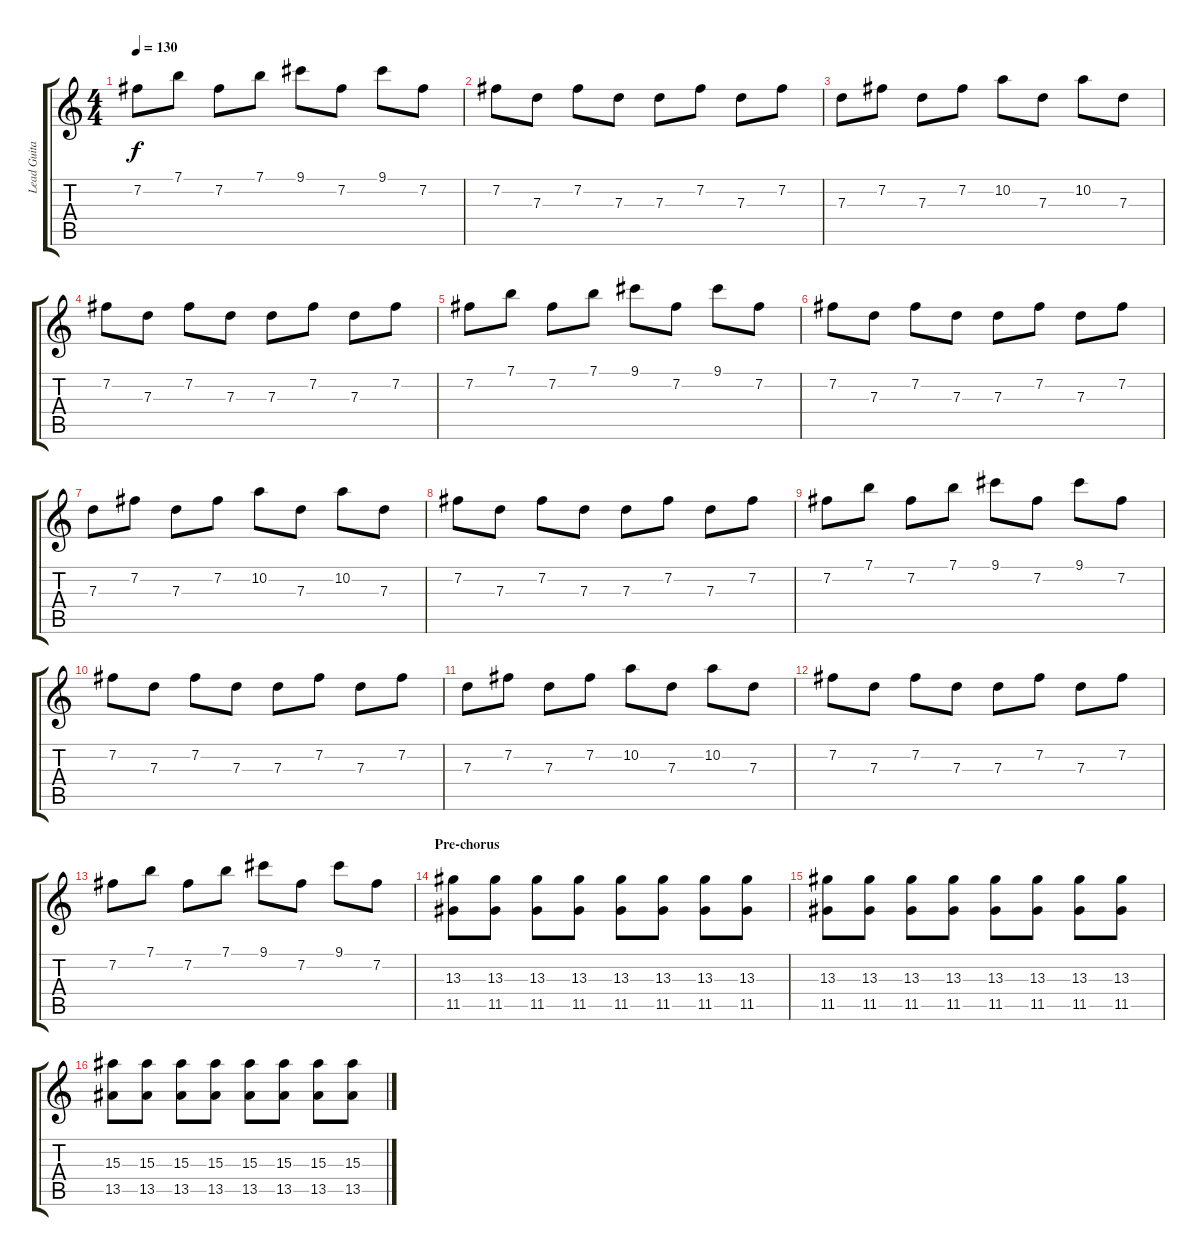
\track ("Lead Guitar" "Lead Guita") {instrument electricguitarjazz}
\staff {score tabs}
\tuning (E4 B3 G3 D3 A2 E2) {hide}
\ts (4 4)
\tempo 130
\clef g2
\ks c
7.2.8{dy f} 7.1.8 7.2.8 7.1.8 9.1.8 7.2.8 9.1.8 7.2.8 |
7.2.8 7.3.8 7.2.8 7.3.8 7.3.8 7.2.8 7.3.8 7.2.8 |
7.3.8 7.2.8 7.3.8 7.2.8 10.2.8 7.3.8 10.2.8 7.3.8 |
7.2.8 7.3.8 7.2.8 7.3.8 7.3.8 7.2.8 7.3.8 7.2.8 |
7.2.8 7.1.8 7.2.8 7.1.8 9.1.8 7.2.8 9.1.8 7.2.8 |
7.2.8 7.3.8 7.2.8 7.3.8 7.3.8 7.2.8 7.3.8 7.2.8 |
7.3.8 7.2.8 7.3.8 7.2.8 10.2.8 7.3.8 10.2.8 7.3.8 |
7.2.8 7.3.8 7.2.8 7.3.8 7.3.8 7.2.8 7.3.8 7.2.8 |
7.2.8 7.1.8 7.2.8 7.1.8 9.1.8 7.2.8 9.1.8 7.2.8 |
7.2.8 7.3.8 7.2.8 7.3.8 7.3.8 7.2.8 7.3.8 7.2.8 |
7.3.8 7.2.8 7.3.8 7.2.8 10.2.8 7.3.8 10.2.8 7.3.8 |
7.2.8 7.3.8 7.2.8 7.3.8 7.3.8 7.2.8 7.3.8 7.2.8 |
7.2.8 7.1.8 7.2.8 7.1.8 9.1.8 7.2.8 9.1.8 7.2.8 |
\section ("" "Pre-chorus")
(13.3 11.5).8{instrument distortionguitar} (13.3 11.5).8 (13.3 11.5).8 (13.3 11.5).8 (13.3 11.5).8 (13.3 11.5).8 (13.3 11.5).8 (13.3 11.5).8 |
(13.3 11.5).8{instrument distortionguitar} (13.3 11.5).8 (13.3 11.5).8 (13.3 11.5).8 (13.3 11.5).8 (13.3 11.5).8 (13.3 11.5).8 (13.3 11.5).8 |
(15.3 13.5).8 (15.3 13.5).8 (15.3 13.5).8 (15.3 13.5).8 (15.3 13.5).8 (15.3 13.5).8 (15.3 13.5).8 (15.3 13.5).8
